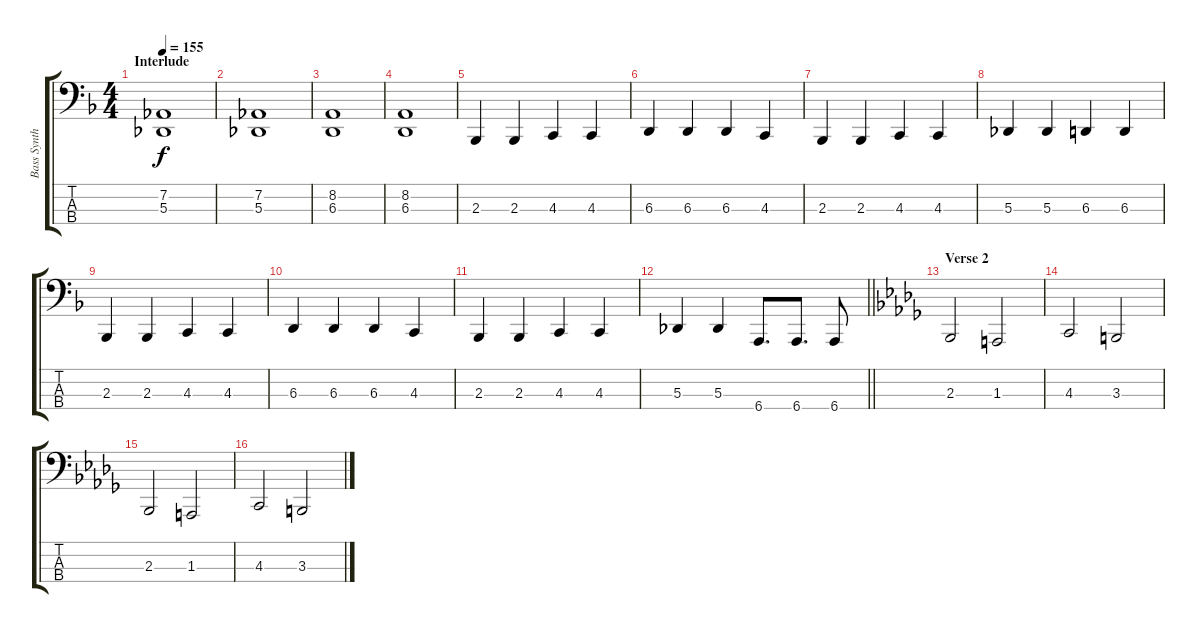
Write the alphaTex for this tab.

\track ("Bass Synth" "Bass Synth") {instrument lead8bassandlead}
\staff {score tabs}
\tuning (Gb2 Db2 Ab1 Eb1) {hide}
\ts (4 4)
\section ("" "Interlude")
\tempo 155
\clef f4
\ks dminor
(7.2 5.3).1{dy f} |
(7.2 5.3).1 |
(8.2 6.3).1 |
(8.2 6.3).1 |
2.3.4 2.3.4 4.3.4 4.3.4 |
6.3.4 6.3.4 6.3.4 4.3.4 |
2.3.4 2.3.4 4.3.4 4.3.4 |
5.3.4 5.3.4 6.3.4 6.3.4 |
2.3.4 2.3.4 4.3.4 4.3.4 |
6.3.4 6.3.4 6.3.4 4.3.4 |
2.3.4 2.3.4 4.3.4 4.3.4 |
\barLineRight lightlight
5.3.4 5.3.4 6.4.8{d} 6.4.8{d} 6.4.8 |
\section ("" "Verse 2")
\ks bbminor
2.3.2 1.3.2 |
4.3.2 3.3.2 |
2.3.2 1.3.2 |
4.3.2 3.3.2
